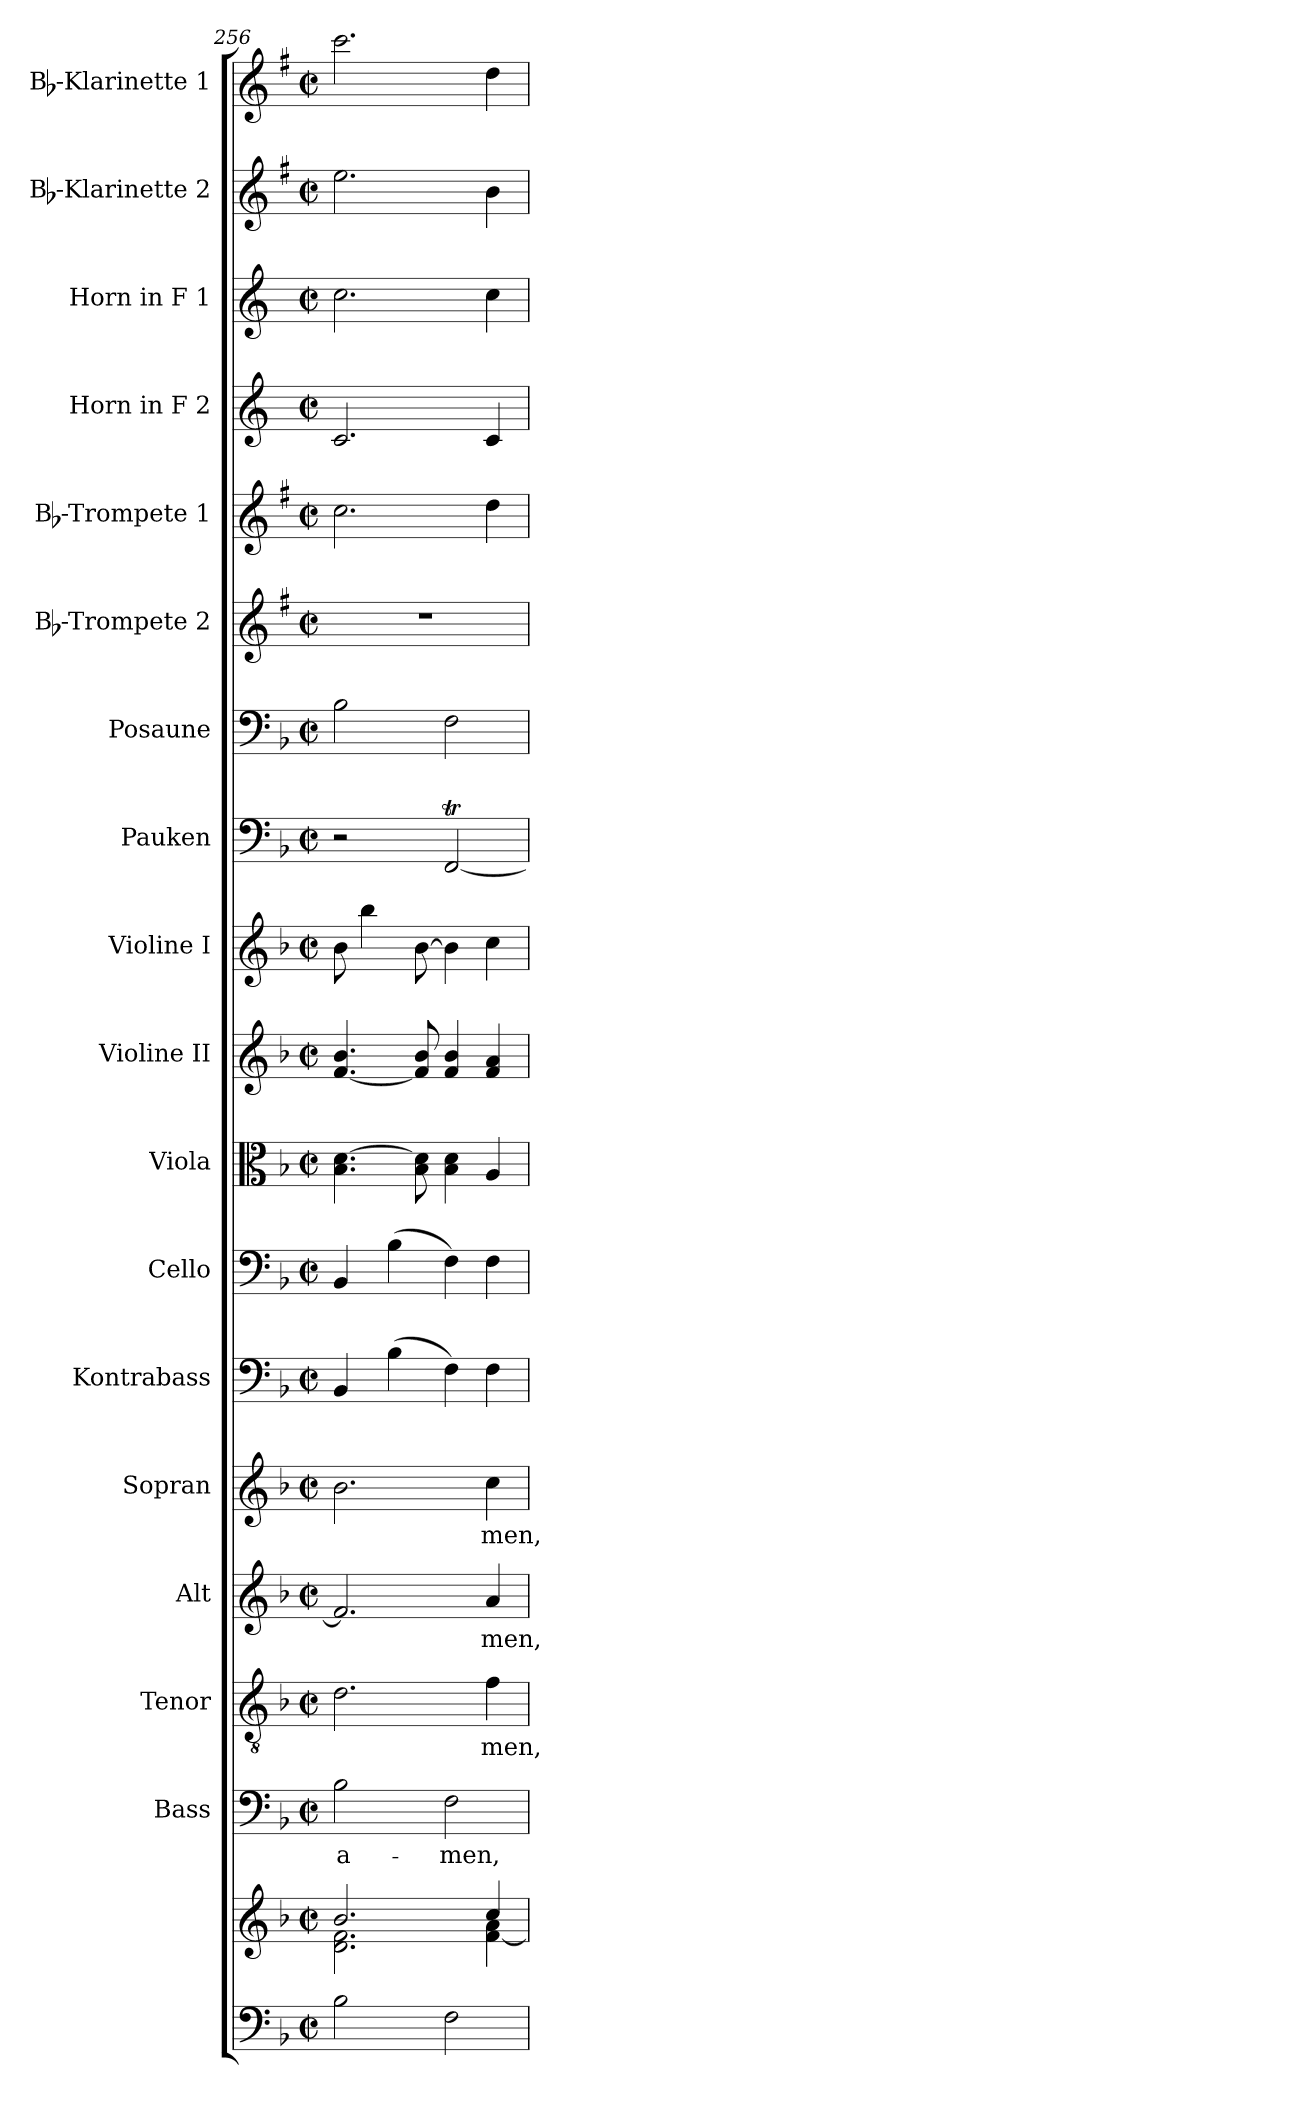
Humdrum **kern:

**kern	**kern	**kern	**text	**kern	**text	**kern	**text	**kern	**text	**kern	**kern	**kern	**kern	**kern	**kern	**kern	**kern	**kern	**kern	**kern	**kern	**kern
*part18	*part18	*part17	*part17	*part16	*part16	*part15	*part15	*part14	*part14	*part13	*part12	*part11	*part10	*part9	*part8	*part7	*part6	*part5	*part4	*part3	*part2	*part1
*staff19	*staff18	*staff17	*staff17	*staff16	*staff16	*staff15	*staff15	*staff14	*staff14	*staff13	*staff12	*staff11	*staff10	*staff9	*staff8	*staff7	*staff6	*staff5	*staff4	*staff3	*staff2	*staff1
*	*	*I"Bass	*	*I"Tenor	*	*I"Alt	*	*I"Sopran	*	*I"Kontrabass	*I"Cello	*I"Viola	*I"Violine II	*I"Violine I	*I"Pauken	*I"Posaune	*I"Bb-Trompete 2	*I"Bb-Trompete 1	*I"Horn in F 2	*I"Horn in F 1	*I"Bb-Klarinette 2	*I"Bb-Klarinette 1
*	*	*I'B.	*	*I'T.	*	*I'A.	*	*I'S.	*	*I'Kb.	*	*I'Vla.	*I'Vl. II	*I'Vl. I	*I'Pk.	*I'Pos.	*I'Bb Trp. 2	*I'Bb Trp. 1	*	*	*I'Bb Kl. 2	*I'Bb Kl. 1
*clefF4	*clefG2	*clefF4	*	*clefGv2	*	*clefG2	*	*clefG2	*	*clefF4	*clefF4	*clefC3	*clefG2	*clefG2	*clefF4	*clefF4	*clefG2	*clefG2	*clefG2	*clefG2	*clefG2	*clefG2
*	*	*	*	*	*	*	*	*	*	*ITrd7c12	*	*	*	*	*	*	*ITrd1c2	*ITrd1c2	*ITrd4c7	*ITrd4c7	*ITrd1c2	*ITrd1c2
*k[b-]	*k[b-]	*k[b-]	*	*k[b-]	*	*k[b-]	*	*k[b-]	*	*k[b-]	*k[b-]	*k[b-]	*k[b-]	*k[b-]	*k[b-]	*k[b-]	*k[b-]	*k[b-]	*k[b-]	*k[b-]	*k[b-]	*k[b-]
*F:	*F:	*F:	*	*F:	*	*F:	*	*F:	*	*F:	*F:	*F:	*F:	*F:	*F:	*F:	*F:	*F:	*F:	*F:	*F:	*F:
*M2/2	*M2/2	*M2/2	*	*M2/2	*	*M2/2	*	*M2/2	*	*M2/2	*M2/2	*M2/2	*M2/2	*M2/2	*M2/2	*M2/2	*M2/2	*M2/2	*M2/2	*M2/2	*M2/2	*M2/2
*met(c|)	*met(c|)	*met(c|)	*	*met(c|)	*	*met(c|)	*	*met(c|)	*	*met(c|)	*met(c|)	*met(c|)	*met(c|)	*met(c|)	*met(c|)	*met(c|)	*met(c|)	*met(c|)	*met(c|)	*met(c|)	*met(c|)	*met(c|)
=256	=256	=256	=256	=256	=256	=256	=256	=256	=256	=256	=256	=256	=256	=256	=256	=256	=256	=256	=256	=256	=256	=256
*	*^	*	*	*	*	*	*	*	*	*	*	*	*	*	*	*	*	*	*	*	*	*
!	!	!	!	!LO:LY:b	!	!	!	!	!	!	!	!	!	!	!	!	!	!	!	!	!	!	!
2B-\	2.b-/	2.d\ 2.f\	2B-\	a-	2.d\	.	2.f/]	.	2.b-\	.	4BBB-/	4BB-/	4.B-\ [4.d\	[4.f/ 4.b-/	8b-\	2r	2B-\	1r	2.b-\	2.F/	2.f\	2.dd\	2.bb-\
.	.	.	.	.	.	.	.	.	.	.	.	.	.	.	4bb-\	.	.	.	.	.	.	.	.
.	.	.	.	.	.	.	.	.	.	.	(>4BB-\	(>4B-\	.	.	.	.	.	.	.	.	.	.	.
.	.	.	.	.	.	.	.	.	.	.	.	.	8B-\ 8d\]	8f/] 8b-/	[8b-\	.	.	.	.	.	.	.	.
!	!	!	!	!LO:LY:b	!	!	!	!	!	!	!	!	!	!	!	!	!	!	!	!	!	!	!
2F\	.	.	2F\	-men,	.	.	.	.	.	.	4FF\)	4F\)	4B-\ 4d\	4f/ 4b-/	4b-\]	[2FFT/	2F\	.	.	.	.	.	.
!	!	!	!	!	!	!LO:LY:b	!	!LO:LY:b	!	!LO:LY:b	!	!	!	!	!	!	!	!	!	!	!	!	!
.	4cc/	[<4f\ 4a\	.	.	4f\	-men,	4a/	-men,	4cc\	-men,	4FF\	4F\	4A/	4f/ 4a/	4cc\	.	.	.	4cc\	4F/	4f\	4a\	4cc\
*	*v	*v	*	*	*	*	*	*	*	*	*	*	*	*	*	*	*	*	*	*	*	*	*
=	=	=	=	=	=	=	=	=	=	=	=	=	=	=	=	=	=	=	=	=	=	=
*-	*-	*-	*-	*-	*-	*-	*-	*-	*-	*-	*-	*-	*-	*-	*-	*-	*-	*-	*-	*-	*-	*-
